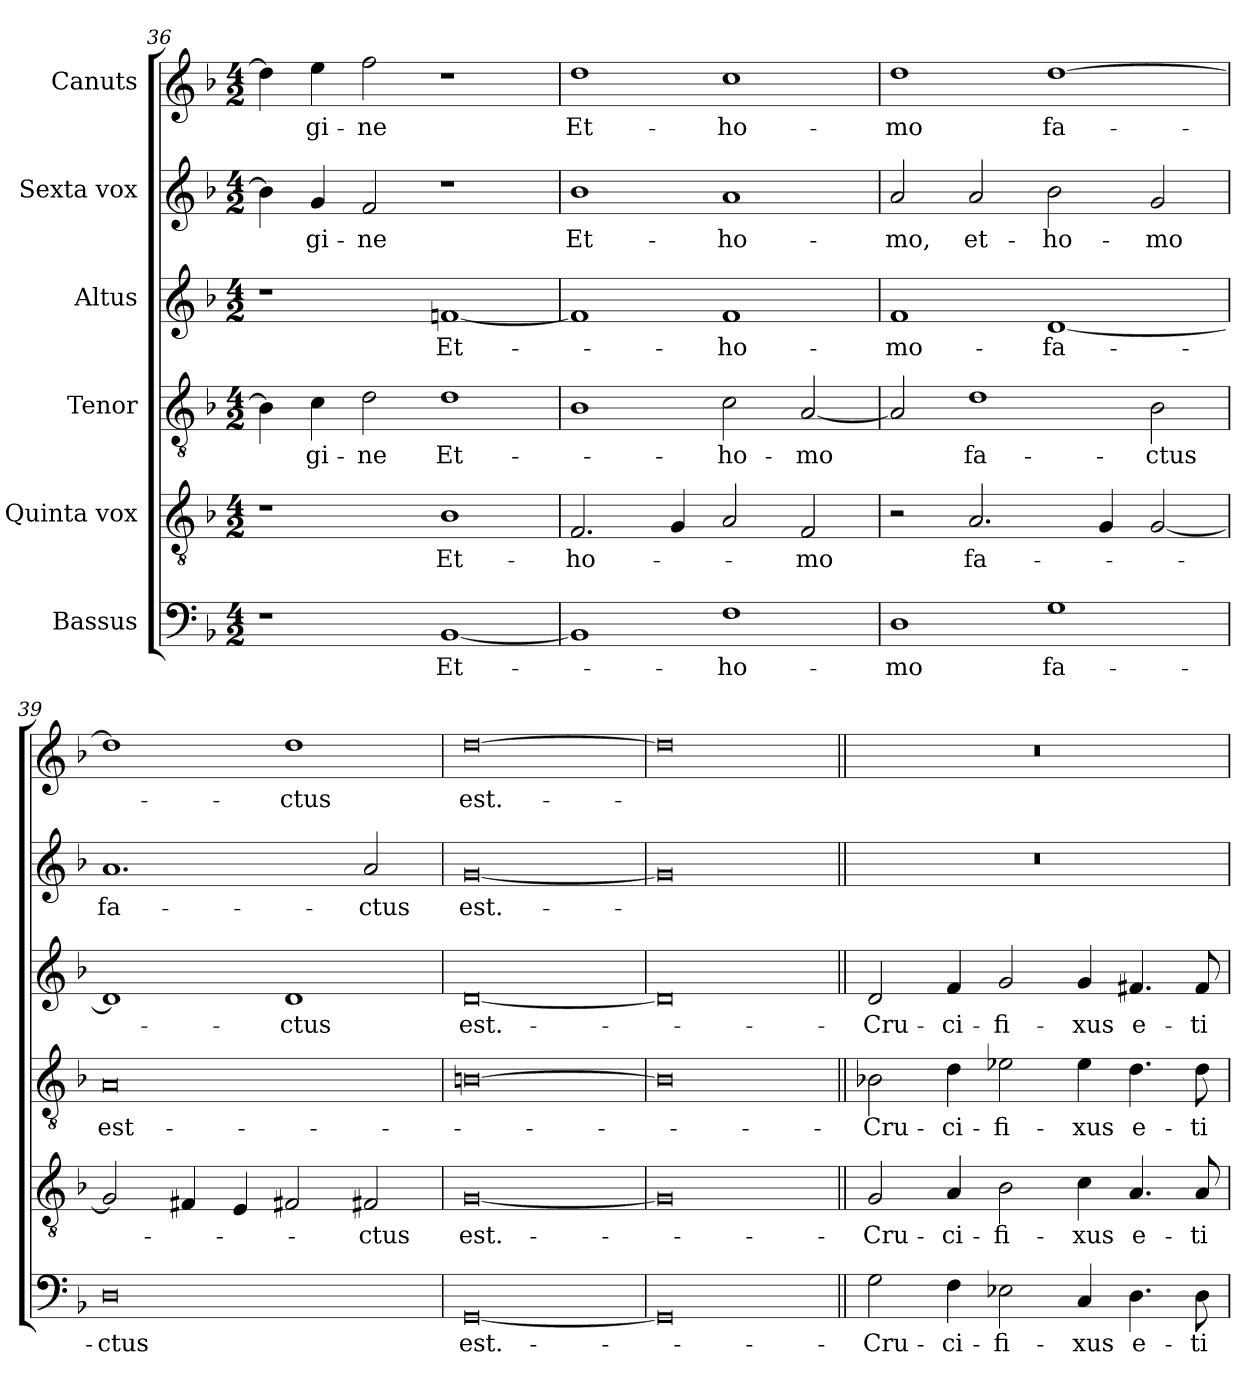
**kern	**text	**kern	**text	**kern	**text	**kern	**text	**kern	**text	**kern	**text
*part6	*part6	*part5	*part5	*part4	*part4	*part3	*part3	*part2	*part2	*part1	*part1
*staff6	*staff6	*staff5	*staff5	*staff4	*staff4	*staff3	*staff3	*staff2	*staff2	*staff1	*staff1
*I"Bassus	*	*I"Quinta vox	*	*I"Tenor	*	*I"Altus	*	*I"Sexta vox	*	*I"Canuts	*
*clefF4	*	*clefGv2	*	*clefGv2	*	*clefG2	*	*clefG2	*	*clefG2	*
*k[b-]	*	*k[b-]	*	*k[b-]	*	*k[b-]	*	*k[b-]	*	*k[b-]	*
*M4/2	*	*M4/2	*	*M4/2	*	*M4/2	*	*M4/2	*	*M4/2	*
=36	=36	=36	=36	=36	=36	=36	=36	=36	=36	=36	=36
1r	.	1r	.	4B-\]	.	1r	.	4b-\]	.	4dd\]	.
.	.	.	.	4c\	-gi-	.	.	4g/	-gi-	4ee\	-gi-
.	.	.	.	2d\	-ne	.	.	2f/	-ne	2ff\	-ne
[1BB-/	Et-	1B-\	Et-	1d\	Et-	[1fn/	Et-	1r	.	1r	.
=37	=37	=37	=37	=37	=37	=37	=37	=37	=37	=37	=37
1BB-/]	.	2.F/	ho-	1B-\	.	1f/]	.	1b-\	Et-	1dd\	Et-
.	.	4G/	.	.	.	.	.	.	.	.	.
1F\	ho-	2A/	.	2c\	ho-	1f/	ho-	1a/	ho-	1cc\	ho-
.	.	2F/	-mo	[2A/	-mo	.	.	.	.	.	.
=38	=38	=38	=38	=38	=38	=38	=38	=38	=38	=38	=38
1D\	-mo	2r	.	2A/]	.	1f/	-mo-	2a/	-mo,	1dd\	-mo
.	.	2.A/	fa-	1d\	fa-	.	.	2a/	et-	.	.
1G\	fa-	.	.	.	.	[1d/	-fa-	2b-\	ho-	[1dd\	fa-
.	.	4G/	.	.	.	.	.	.	.	.	.
.	.	[2G/	.	2B-\	-ctus	.	.	2g/	-mo	.	.
=39	=39	=39	=39	=39	=39	=39	=39	=39	=39	=39	=39
0D\	-ctus	2G/]	.	0A/	est-	1d/]	.	1.a/	fa-	1dd\]	.
.	.	4F#X/	.	.	.	.	.	.	.	.	.
.	.	4E/	.	.	.	.	.	.	.	.	.
.	.	2F#X/	.	.	.	1d/	-ctus	.	.	1dd\	-ctus
.	.	2F#X/	-ctus	.	.	.	.	2a/	-ctus	.	.
=40	=40	=40	=40	=40	=40	=40	=40	=40	=40	=40	=40
[0GG/	est.-	[0G/	est.-	[0Bn\	.	[0d/	est.-	[0g/	est.-	[0dd\	est.-
=41	=41	=41	=41	=41	=41	=41	=41	=41	=41	=41	=41
0GG/]	.	0G/]	.	0Bn\]	.	0d/]	.	0g/]	.	0dd\]	.
=42||	=42||	=42||	=42||	=42||	=42||	=42||	=42||	=42||	=42||	=42||	=42||
2G\	Cru-	2G/	Cru-	2B-X\	Cru-	2d/	Cru-	0r	.	0r	.
4F\	-ci-	4A/	-ci-	4d\	-ci-	4f/	-ci-	.	.	.	.
2E-X\	-fi-	2B-\	-fi-	2e-X\	-fi-	2g/	-fi-	.	.	.	.
4C/	-xus	4c\	-xus	4e-\	-xus	4g/	-xus	.	.	.	.
4.D\	e-	4.A/	e-	4.d\	e-	4.f#X/	e-	.	.	.	.
8D\	-ti-	8A/	-ti-	8d\	-ti-	8f#/	-ti-	.	.	.	.
=	=	=	=	=	=	=	=	=	=	=	=
*-	*-	*-	*-	*-	*-	*-	*-	*-	*-	*-	*-
